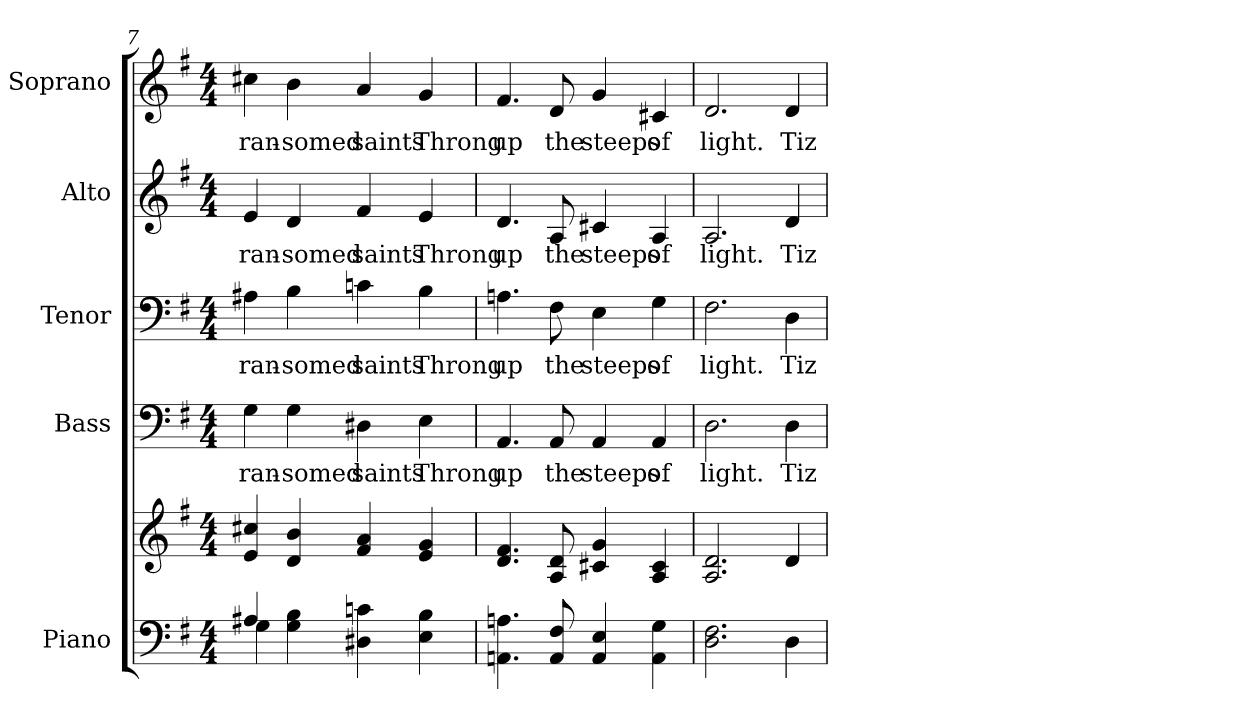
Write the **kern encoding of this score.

**kern	**kern	**kern	**text	**kern	**text	**kern	**text	**kern	**text
*part5	*part5	*part4	*part4	*part3	*part3	*part2	*part2	*part1	*part1
*staff6	*staff5	*staff4	*staff4	*staff3	*staff3	*staff2	*staff2	*staff1	*staff1
*I"Piano	*	*I"Bass	*	*I"Tenor	*	*I"Alto	*	*I"Soprano	*
*I'Pno.	*	*I'B.	*	*I'T.	*	*I'A.	*	*I'S.	*
*clefF4	*clefG2	*clefF4	*	*clefF4	*	*clefG2	*	*clefG2	*
*k[f#]	*k[f#]	*k[f#]	*	*k[f#]	*	*k[f#]	*	*k[f#]	*
*G:	*G:	*G:	*	*G:	*	*G:	*	*G:	*
*M4/4	*M4/4	*M4/4	*	*M4/4	*	*M4/4	*	*M4/4	*
=7	=7	=7	=7	=7	=7	=7	=7	=7	=7
*^	*	*	*	*	*	*	*	*	*
!	!	!	!	!LO:LY:b:color=#000000	!	!	!	!	!	!
!	!	!	!	!	!	!LO:LY:b:color=#000000	!	!	!	!
!	!	!	!	!	!	!	!	!LO:LY:b:color=#000000	!	!
!	!	!	!	!	!	!	!	!	!	!LO:LY:b:color=#000000
4A#Xi/	4Gi\	4ei/ 4cc#Xi	4Gi\	ran-	4A#Xi\	ran-	4ei/	ran-	4cc#Xi\	ran-
!	!	!	!	!LO:LY:b:color=#000000	!	!	!	!	!	!
!	!	!	!	!	!	!LO:LY:b:color=#000000	!	!	!	!
!	!	!	!	!	!	!	!	!LO:LY:b:color=#000000	!	!
!	!	!	!	!	!	!	!	!	!	!LO:LY:b:color=#000000
4Gi\ 4Bi	4ryy	4di/ 4bi	4Gi\	-somed	4Bi\	-somed	4di/	-somed	4bi\	-somed
!	!	!	!	!LO:LY:b:color=#000000	!	!	!	!	!	!
!	!	!	!	!	!	!LO:LY:b:color=#000000	!	!	!	!
!	!	!	!	!	!	!	!	!LO:LY:b:color=#000000	!	!
!	!	!	!	!	!	!	!	!	!	!LO:LY:b:color=#000000
4D#Xi\ 4cni	2ryy	4f#i/ 4ai	4D#Xi\	saints	4cni\	saints	4f#i/	saints	4ai/	saints
!	!	!	!	!LO:LY:b:color=#000000	!	!	!	!	!	!
!	!	!	!	!	!	!LO:LY:b:color=#000000	!	!	!	!
!	!	!	!	!	!	!	!	!LO:LY:b:color=#000000	!	!
!	!	!	!	!	!	!	!	!	!	!LO:LY:b:color=#000000
4Ei\ 4Bi	.	4ei/ 4gi	4Ei\	Throng	4Bi\	Throng	4ei/	Throng	4gi/	Throng
*v	*v	*	*	*	*	*	*	*	*	*
!!LO:PB:g=z
=8	=8	=8	=8	=8	=8	=8	=8	=8	=8
!	!	!	!LO:LY:b:color=#000000	!	!	!	!	!	!
!	!	!	!	!	!LO:LY:b:color=#000000	!	!	!	!
!	!	!	!	!	!	!	!LO:LY:b:color=#000000	!	!
!	!	!	!	!	!	!	!	!	!LO:LY:b:color=#000000
4.AAni\ 4.Ani	4.di/ 4.f#i	4.AAi/	up	4.Ani\	up	4.di/	up	4.f#i/	up
!	!	!	!LO:LY:b:color=#000000	!	!	!	!	!	!
!	!	!	!	!	!LO:LY:b:color=#000000	!	!	!	!
!	!	!	!	!	!	!	!LO:LY:b:color=#000000	!	!
!	!	!	!	!	!	!	!	!	!LO:LY:b:color=#000000
8AAi/ 8F#i	8Ai/ 8di	8AAi/	the	8F#i\	the	8Ai/	the	8di/	the
!	!	!	!LO:LY:b:color=#000000	!	!	!	!	!	!
!	!	!	!	!	!LO:LY:b:color=#000000	!	!	!	!
!	!	!	!	!	!	!	!LO:LY:b:color=#000000	!	!
!	!	!	!	!	!	!	!	!	!LO:LY:b:color=#000000
4AAi/ 4Ei	4c#Xi/ 4gi	4AAi/	steeps	4Ei\	steeps	4c#Xi/	steeps	4gi/	steeps
!	!	!	!LO:LY:b:color=#000000	!	!	!	!	!	!
!	!	!	!	!	!LO:LY:b:color=#000000	!	!	!	!
!	!	!	!	!	!	!	!LO:LY:b:color=#000000	!	!
!	!	!	!	!	!	!	!	!	!LO:LY:b:color=#000000
4AAi\ 4Gi	4Ai/ 4c#i	4AAi/	of	4Gi\	of	4Ai/	of	4c#Xi/	of
=9	=9	=9	=9	=9	=9	=9	=9	=9	=9
!	!	!	!LO:LY:b:color=#000000	!	!	!	!	!	!
!	!	!	!	!	!LO:LY:b:color=#000000	!	!	!	!
!	!	!	!	!	!	!	!LO:LY:b:color=#000000	!	!
!	!	!	!	!	!	!	!	!	!LO:LY:b:color=#000000
2.Di\ 2.F#i	2.Ai/ 2.di	2.Di\	light.	2.F#i\	light.	2.Ai/	light.	2.di/	light.
!	!	!	!LO:LY:b:color=#000000	!	!	!	!	!	!
!	!	!	!	!	!LO:LY:b:color=#000000	!	!	!	!
!	!	!	!	!	!	!	!LO:LY:b:color=#000000	!	!
!	!	!	!	!	!	!	!	!	!LO:LY:b:color=#000000
4Di\	4di/	4Di\	Tiz	4Di\	Tiz	4di/	Tiz	4di/	Tiz
=	=	=	=	=	=	=	=	=	=
*-	*-	*-	*-	*-	*-	*-	*-	*-	*-
